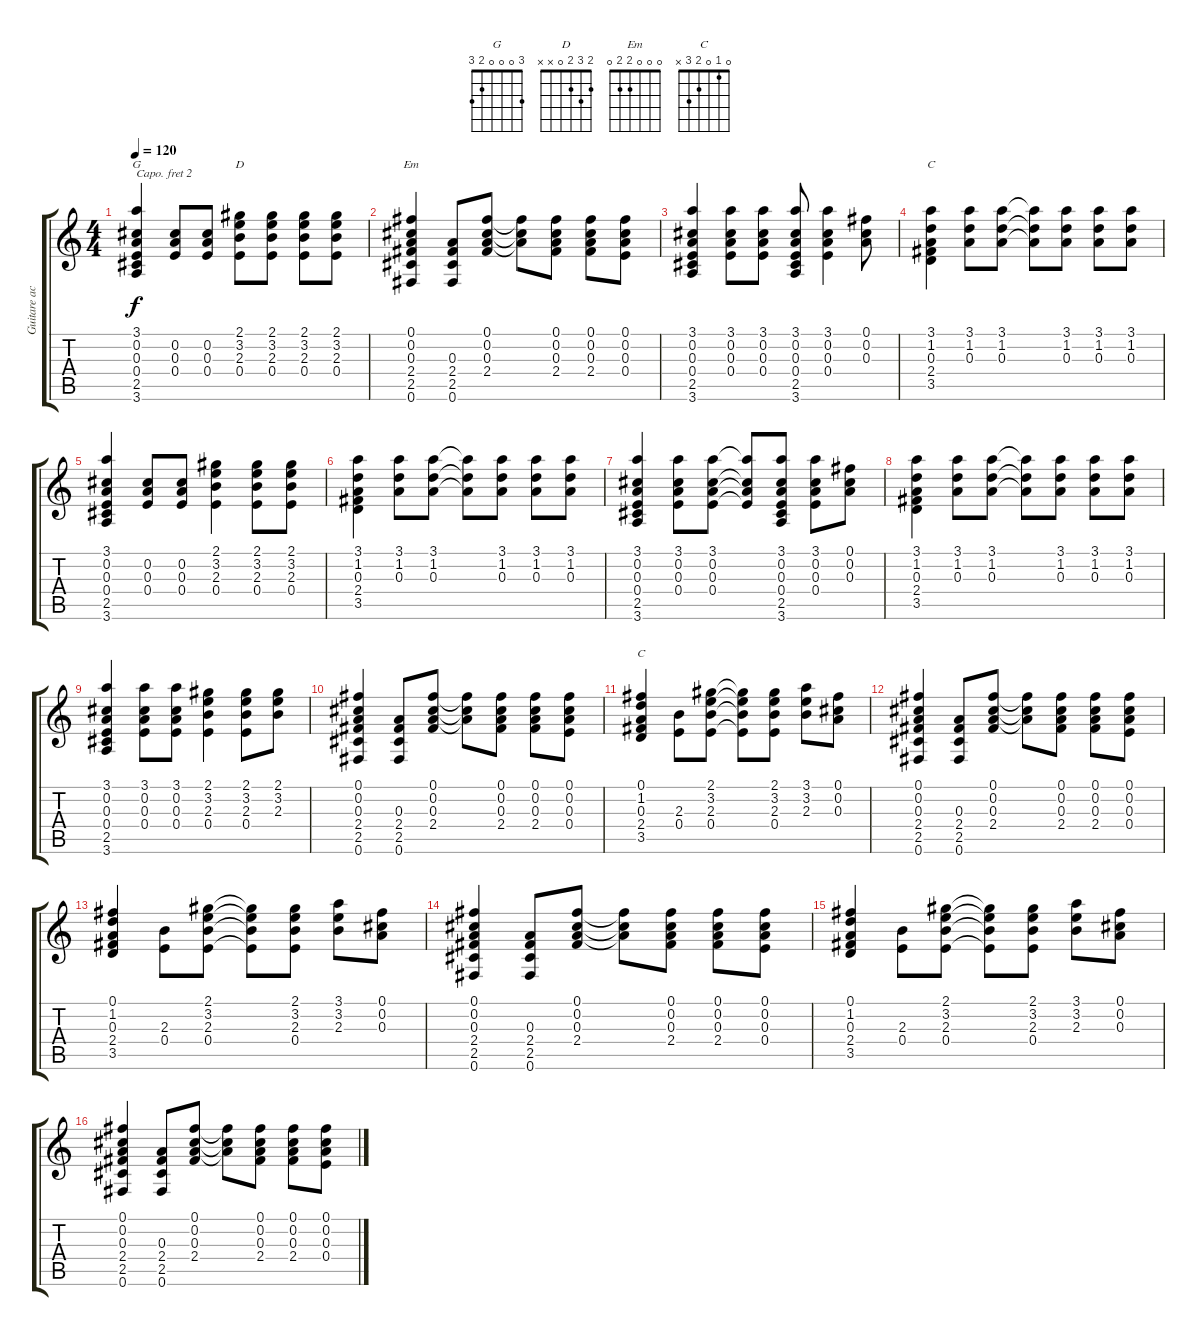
\track ("Guitare acc 1" "Guitare ac") {instrument acousticguitarsteel}
\staff {score tabs}
\capo 2
\tuning (E4 B3 G3 D3 A2 E2) {hide}
\chord ("G" 3 0 0 0 2 3)
\chord ("D" 2 3 2 0 x x)
\chord ("Em" 0 0 0 2 2 0)
\chord ("C" 3 1 0 2 3 x)
\chord ("C" 0 1 0 2 3 x)
\ts (4 4)
\tempo 120
\clef g2
\ks c
(3.1 0.2 0.3 0.4 2.5 3.6).4{ch "G" dy f} (0.2 0.3 0.4).8 (0.2 0.3 0.4).8 (2.1 3.2 2.3 0.4).8{ch "D"} (2.1 3.2 2.3 0.4).8 (2.1 3.2 2.3 0.4).8 (2.1 3.2 2.3 0.4).8 |
(0.1 0.2 0.3 2.4 2.5 0.6).4{ch "Em"} (0.3 2.4 2.5 0.6).8 (0.1 0.2 0.3 2.4).8 (0.1{t} 0.2{t} 0.3{t}).8 (0.1 0.2 0.3 2.4).8 (0.1 0.2 0.3 2.4).8 (0.1 0.2 0.3 0.4).8 |
(3.1 0.2 0.3 0.4 2.5 3.6).4 (3.1 0.2 0.3 0.4).8 (3.1 0.2 0.3 0.4).8 (3.1 0.2 0.3 0.4 2.5 3.6).8 (3.1 0.2 0.3 0.4).4 (0.1 0.2 0.3).8 |
(3.1 1.2 0.3 2.4 3.5).4{ch "C"} (3.1 1.2 0.3).8 (3.1 1.2 0.3).8 (3.1{t} 1.2{t} 0.3{t}).8 (3.1 1.2 0.3).8 (3.1 1.2 0.3).8 (3.1 1.2 0.3).8 |
(3.1 0.2 0.3 0.4 2.5 3.6).4 (0.2 0.3 0.4).8 (0.2 0.3 0.4).8 (2.1 3.2 2.3 0.4).4 (2.1 3.2 2.3 0.4).8 (2.1 3.2 2.3 0.4).8 |
(3.1 1.2 0.3 2.4 3.5).4 (3.1 1.2 0.3).8 (3.1 1.2 0.3).8 (3.1{t} 1.2{t} 0.3{t}).8 (3.1 1.2 0.3).8 (3.1 1.2 0.3).8 (3.1 1.2 0.3).8 |
(3.1 0.2 0.3 0.4 2.5 3.6).4 (3.1 0.2 0.3 0.4).8 (3.1 0.2 0.3 0.4).8 (3.1{t} 0.2{t} 0.3{t} 0.4{t}).8 (3.1 0.2 0.3 0.4 2.5 3.6).8 (3.1 0.2 0.3 0.4).8 (0.1 0.2 0.3).8 |
(3.1 1.2 0.3 2.4 3.5).4 (3.1 1.2 0.3).8 (3.1 1.2 0.3).8 (3.1{t} 1.2{t} 0.3{t}).8 (3.1 1.2 0.3).8 (3.1 1.2 0.3).8 (3.1 1.2 0.3).8 |
(3.1 0.2 0.3 0.4 2.5 3.6).4 (3.1 0.2 0.3 0.4).8 (3.1 0.2 0.3 0.4).8 (2.1 3.2 2.3 0.4).4 (2.1 3.2 2.3 0.4).8 (2.1 3.2 2.3).8 |
(0.1 0.2 0.3 2.4 2.5 0.6).4 (0.3 2.4 2.5 0.6).8 (0.1 0.2 0.3 2.4).8 (0.1{t} 0.2{t} 0.3{t}).8 (0.1 0.2 0.3 2.4).8 (0.1 0.2 0.3 2.4).8 (0.1 0.2 0.3 0.4).8 |
(0.1 1.2 0.3 2.4 3.5).4{ch "C"} (2.3 0.4).8 (2.1 3.2 2.3 0.4).8 (2.1{t} 3.2{t} 2.3{t} 0.4{t}).8 (2.1 3.2 2.3 0.4).8 (3.1 3.2 2.3).8 (0.1 0.2 0.3).8 |
(0.1 0.2 0.3 2.4 2.5 0.6).4 (0.3 2.4 2.5 0.6).8 (0.1 0.2 0.3 2.4).8 (0.1{t} 0.2{t} 0.3{t}).8 (0.1 0.2 0.3 2.4).8 (0.1 0.2 0.3 2.4).8 (0.1 0.2 0.3 0.4).8 |
(0.1 1.2 0.3 2.4 3.5).4 (2.3 0.4).8 (2.1 3.2 2.3 0.4).8 (2.1{t} 3.2{t} 2.3{t} 0.4{t}).8 (2.1 3.2 2.3 0.4).8 (3.1 3.2 2.3).8 (0.1 0.2 0.3).8 |
(0.1 0.2 0.3 2.4 2.5 0.6).4 (0.3 2.4 2.5 0.6).8 (0.1 0.2 0.3 2.4).8 (0.1{t} 0.2{t} 0.3{t}).8 (0.1 0.2 0.3 2.4).8 (0.1 0.2 0.3 2.4).8 (0.1 0.2 0.3 0.4).8 |
(0.1 1.2 0.3 2.4 3.5).4 (2.3 0.4).8 (2.1 3.2 2.3 0.4).8 (2.1{t} 3.2{t} 2.3{t} 0.4{t}).8 (2.1 3.2 2.3 0.4).8 (3.1 3.2 2.3).8 (0.1 0.2 0.3).8 |
(0.1 0.2 0.3 2.4 2.5 0.6).4 (0.3 2.4 2.5 0.6).8 (0.1 0.2 0.3 2.4).8 (0.1{t} 0.2{t} 0.3{t}).8 (0.1 0.2 0.3 2.4).8 (0.1 0.2 0.3 2.4).8 (0.1 0.2 0.3 0.4).8
